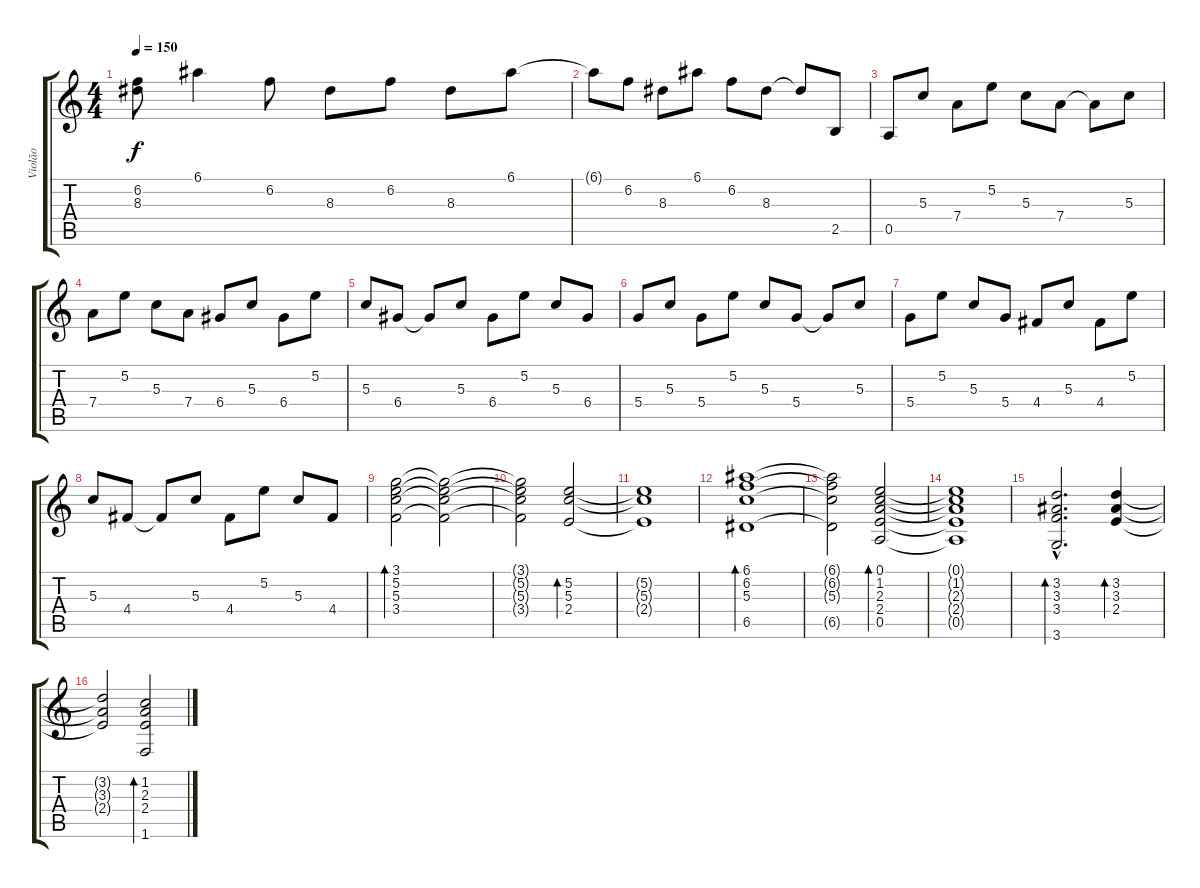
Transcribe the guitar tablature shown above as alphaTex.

\track ("Violão" "Violão") {instrument acousticguitarsteel}
\staff {score tabs}
\tuning (E4 B3 G3 D3 A2 E2) {hide}
\ts (4 4)
\tempo 150
\clef g2
\ks c
(6.2{t} 8.3).8{dy f} 6.1.4 6.2.8 8.3.8 6.2.8 8.3.8 6.1.8 |
6.1{t}.8 6.2.8 8.3.8 6.1.8 6.2.8 8.3.8 8.3{t}.8 2.5.8 |
0.5.8 5.3.8 7.4.8 5.2.8 5.3.8 7.4.8 7.4{t}.8 5.3.8 |
7.4.8 5.2.8 5.3.8 7.4.8 6.4.8 5.3.8 6.4.8 5.2.8 |
5.3.8 6.4.8 6.4{t}.8 5.3.8 6.4.8 5.2.8 5.3.8 6.4.8 |
5.4.8 5.3.8 5.4.8 5.2.8 5.3.8 5.4.8 5.4{t}.8 5.3.8 |
5.4.8 5.2.8 5.3.8 5.4.8 4.4.8 5.3.8 4.4.8 5.2.8 |
5.3.8 4.4.8 4.4{t}.8 5.3.8 4.4.8 5.2.8 5.3.8 4.4.8 |
(3.1 5.2 5.3 3.4).2{bd 240} (3.1{t} 5.2{t} 5.3{t} 3.4{t}).2 |
(3.1{t} 5.2{t} 5.3{t} 3.4{t}).2 (5.2 5.3 2.4).2{bd 240} |
(5.2{t} 5.3{t} 2.4{t}).1 |
(6.1 6.2 5.3 6.5).1{bd 240} |
(6.1{t} 6.2{t} 5.3{t} 6.5{t}).2 (0.1 1.2 2.3 2.4 0.5).2{bd 240} |
(0.1{t} 1.2{t} 2.3{t} 2.4{t} 0.5{t}).1 |
(3.2{hac} 3.3{hac} 3.4{hac} 3.6{hac}).2{d bd 240} (3.2 3.3 2.4).4{bd 240} |
(3.2{t} 3.3{t} 2.4{t}).2 (1.2 2.3 2.4 1.6).2{bd 240}
